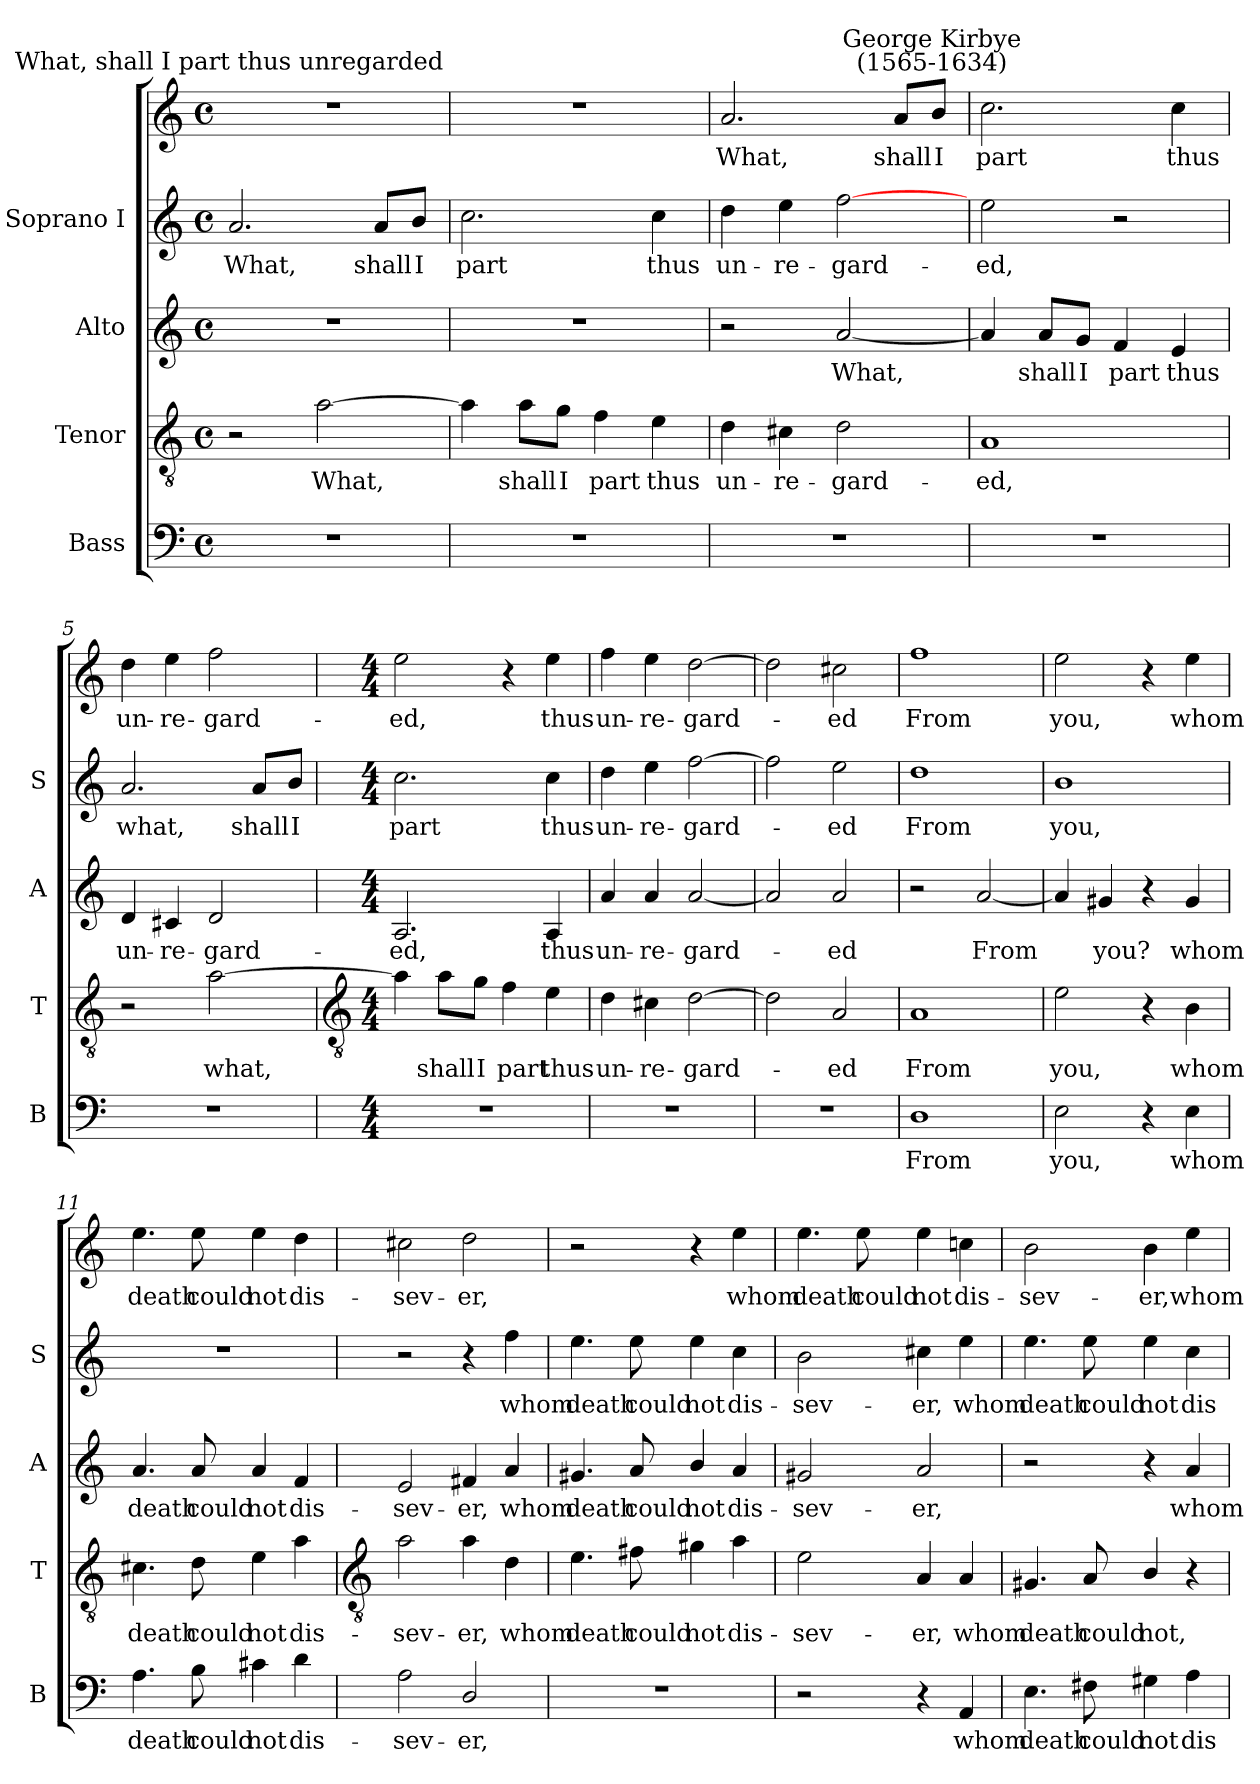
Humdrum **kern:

**kern	**text	**kern	**text	**kern	**text	**kern	**text	**kern	**text
*part4	*part4	*part3	*part3	*part2	*part2	*part1	*part1	*part1	*part1
*staff5	*staff5	*staff4	*staff4	*staff3	*staff3	*staff2	*staff2	*staff1	*staff1
*I"Bass	*	*I"Tenor	*	*I"Alto	*	*I"Soprano I	*	*	*
*I'B	*	*I'T	*	*I'A	*	*I'S	*	*	*
*clefF4	*	*clefGv2	*	*clefG2	*	*clefG2	*	*clefG2	*
*k[]	*	*k[]	*	*k[]	*	*k[]	*	*k[]	*
*C:	*	*C:	*	*C:	*	*C:	*	*C:	*
*M4/4	*	*M4/4	*	*M4/4	*	*M4/4	*	*M4/4	*
*met(c)	*	*met(c)	*	*met(c)	*	*met(c)	*	*met(c)	*
=1	=1	=1	=1	=1	=1	=1	=1	=1	=1
!	!	!	!	!	!	!	!	!LO:TX:a:cj:t=What, shall I part thus unregarded	!
!	!	!	!	!	!	!	!LO:LY:b	!	!
1r	.	2r	.	1r	.	2.a	What,	1r	.
!	!	!	!LO:LY:b	!	!	!	!	!	!
.	.	[2a	What,	.	.	.	.	.	.
!	!	!	!	!	!	!	!LO:LY:b	!	!
.	.	.	.	.	.	8a/L	shall	.	.
!	!	!	!	!	!	!	!LO:LY:b	!	!
.	.	.	.	.	.	8b/J	I	.	.
=2	=2	=2	=2	=2	=2	=2	=2	=2	=2
!	!	!	!	!	!	!	!LO:LY:b	!	!
1r	.	4a]	.	1r	.	2.cc	part	1r	.
!	!	!	!LO:LY:b	!	!	!	!	!	!
.	.	8a\L	shall	.	.	.	.	.	.
!	!	!	!LO:LY:b	!	!	!	!	!	!
.	.	8g\J	I	.	.	.	.	.	.
!	!	!	!LO:LY:b	!	!	!	!	!	!
.	.	4f	part	.	.	.	.	.	.
!	!	!	!LO:LY:b	!	!	!	!LO:LY:b	!	!
.	.	4e	thus	.	.	4cc	thus	.	.
=3	=3	=3	=3	=3	=3	=3	=3	=3	=3
!	!	!	!LO:LY:b	!	!	!	!LO:LY:b	!	!LO:LY:b
1r	.	4d	un-	2r	.	4dd	un-	2.a	What,
!	!	!	!LO:LY:b	!	!	!	!LO:LY:b	!	!
.	.	4c#X	-re-	.	.	4ee	-re-	.	.
!	!	!	!LO:LY:b	!	!LO:LY:b	!	!LO:LY:b	!	!
.	.	2d	-gard-	[2a	What,	[2ff	-gard-	.	.
!	!	!	!	!	!	!	!	!	!LO:LY:b
.	.	.	.	.	.	.	.	8a/L	shall
!	!	!	!	!	!	!	!	!LO:TX:a:cj:t=George Kirbye\n(1565-1634)	!
!	!	!	!	!	!	!	!	!	!LO:LY:b
.	.	.	.	.	.	.	.	8b/J	I
=4	=4	=4	=4	=4	=4	=4	=4	=4	=4
!	!	!	!LO:LY:b	!	!	!	!LO:LY:b	!	!LO:LY:b
1r	.	1A	-ed,	4a]	.	2ee	ed,	2.cc	-part
!	!	!	!	!	!LO:LY:b	!	!	!	!
.	.	.	.	8a/L	shall	.	.	.	.
!	!	!	!	!	!LO:LY:b	!	!	!	!
.	.	.	.	8g/J	I	.	.	.	.
!	!	!	!	!	!LO:LY:b	!	!	!	!
.	.	.	.	4f	part	2r	.	.	.
!	!	!	!	!	!LO:LY:b	!	!	!	!LO:LY:b
.	.	.	.	4e	thus	.	.	4cc	thus
=5	=5	=5	=5	=5	=5	=5	=5	=5	=5
!	!	!	!	!	!LO:LY:b	!	!LO:LY:b	!	!LO:LY:b
1r	.	2r	.	4d	un-	2.a	-what,	4dd	un-
!	!	!	!	!	!LO:LY:b	!	!	!	!LO:LY:b
.	.	.	.	4c#X	-re-	.	.	4ee	-re-
!	!	!	!LO:LY:b	!	!LO:LY:b	!	!	!	!LO:LY:b
.	.	[2a	what,	2d	-gard-	.	.	2ff	-gard-
!	!	!	!	!	!	!	!LO:LY:b	!	!
.	.	.	.	.	.	8a/L	shall	.	.
!	!	!	!	!	!	!	!LO:LY:b	!	!
.	.	.	.	.	.	8b/J	I	.	.
!!LO:LB:g=z
=6	=6	=6	=6	=6	=6	=6	=6	=6	=6
*	*	*clefGv2	*	*	*	*	*	*	*
*M4/4	*	*M4/4	*	*M4/4	*	*M4/4	*	*M4/4	*
!	!	!	!	!	!LO:LY:b	!	!LO:LY:b	!	!LO:LY:b
1r	.	4a]	.	2.A	-ed,	2.cc	part	2ee	ed,
!	!	!	!LO:LY:b	!	!	!	!	!	!
.	.	8a\L	shall	.	.	.	.	.	.
!	!	!	!LO:LY:b	!	!	!	!	!	!
.	.	8g\J	I	.	.	.	.	.	.
!	!	!	!LO:LY:b	!	!	!	!	!	!
.	.	4f	part	.	.	.	.	4r	.
!	!	!	!LO:LY:b	!	!LO:LY:b	!	!LO:LY:b	!	!LO:LY:b
.	.	4e	thus	4A	thus	4cc	thus	4ee	thus
=7	=7	=7	=7	=7	=7	=7	=7	=7	=7
!	!	!	!LO:LY:b	!	!LO:LY:b	!	!LO:LY:b	!	!LO:LY:b
1r	.	4d	un-	4a	un-	4dd	un-	4ff	un-
!	!	!	!LO:LY:b	!	!LO:LY:b	!	!LO:LY:b	!	!LO:LY:b
.	.	4c#X	-re-	4a	-re-	4ee	-re-	4ee	-re-
!	!	!	!LO:LY:b	!	!LO:LY:b	!	!LO:LY:b	!	!LO:LY:b
.	.	[2d	-gard-	[2a	-gard-	[2ff	-gard-	[2dd	-gard-
=8	=8	=8	=8	=8	=8	=8	=8	=8	=8
1r	.	2d]	.	2a]	.	2ff]	.	2dd]	.
!	!	!	!LO:LY:b	!	!LO:LY:b	!	!LO:LY:b	!	!LO:LY:b
.	.	2A	ed	2a	ed	2ee	ed	2cc#X	ed
=9	=9	=9	=9	=9	=9	=9	=9	=9	=9
!	!LO:LY:b	!	!LO:LY:b	!	!	!	!LO:LY:b	!	!LO:LY:b
1D	From	1A	From	2r	.	1dd	From	1ff	From
!	!	!	!	!	!LO:LY:b	!	!	!	!
.	.	.	.	[2a	From	.	.	.	.
=10	=10	=10	=10	=10	=10	=10	=10	=10	=10
!	!LO:LY:b	!	!LO:LY:b	!	!	!	!LO:LY:b	!	!LO:LY:b
2E	you,	2e	you,	4a]	.	1b	you,	2ee	you,
!	!	!	!	!	!LO:LY:b	!	!	!	!
.	.	.	.	4g#X	you?	.	.	.	.
4r	.	4r	.	4r	.	.	.	4r	.
!	!LO:LY:b	!	!LO:LY:b	!	!LO:LY:b	!	!	!	!LO:LY:b
4E	whom	4B	whom	4g#	whom	.	.	4ee	whom
=11	=11	=11	=11	=11	=11	=11	=11	=11	=11
!	!LO:LY:b	!	!LO:LY:b	!	!LO:LY:b	!	!	!	!LO:LY:b
4.A	death	4.c#X	death	4.a	death	1r	.	4.ee	death
!	!LO:LY:b	!	!LO:LY:b	!	!LO:LY:b	!	!	!	!LO:LY:b
8B	could	8d	could	8a	could	.	.	8ee	could
!	!LO:LY:b	!	!LO:LY:b	!	!LO:LY:b	!	!	!	!LO:LY:b
4c#X	not	4e	not	4a	not	.	.	4ee	not
!	!LO:LY:b	!	!LO:LY:b	!	!LO:LY:b	!	!	!	!LO:LY:b
4d	dis-	4a	dis-	4f	dis-	.	.	4dd	dis-
!!LO:LB:g=z
=12	=12	=12	=12	=12	=12	=12	=12	=12	=12
*	*	*clefGv2	*	*	*	*	*	*	*
!	!LO:LY:b	!	!LO:LY:b	!	!LO:LY:b	!	!	!	!LO:LY:b
2A	-sev-	2a	-sev-	2e	-sev-	2r	.	2cc#X	-sev-
!	!LO:LY:b	!	!LO:LY:b	!	!LO:LY:b	!	!	!	!LO:LY:b
2D/	-er,	4a	-er,	4f#X	-er,	4r	.	2dd	-er,
!	!	!	!LO:LY:b	!	!LO:LY:b	!	!LO:LY:b	!	!
.	.	4d	whom	4a	whom	4ff	whom	.	.
=13	=13	=13	=13	=13	=13	=13	=13	=13	=13
!	!	!	!LO:LY:b	!	!LO:LY:b	!	!LO:LY:b	!	!
1r	.	4.e	death	4.g#X	death	4.ee	death	2r	.
!	!	!	!LO:LY:b	!	!LO:LY:b	!	!LO:LY:b	!	!
.	.	8f#X	could	8a	could	8ee	could	.	.
!	!	!	!LO:LY:b	!	!LO:LY:b	!	!LO:LY:b	!	!
.	.	4g#X	not	4b/	not	4ee	not	4r	.
!	!	!	!LO:LY:b	!	!LO:LY:b	!	!LO:LY:b	!	!LO:LY:b
.	.	4a	dis-	4a	dis-	4cc	dis-	4ee	whom
=14	=14	=14	=14	=14	=14	=14	=14	=14	=14
!	!	!	!LO:LY:b	!	!LO:LY:b	!	!LO:LY:b	!	!LO:LY:b
2r	.	2e	-sev-	2g#X	-sev-	2b	-sev-	4.ee	-death
!	!	!	!	!	!	!	!	!	!LO:LY:b
.	.	.	.	.	.	.	.	8ee	could
!	!	!	!LO:LY:b	!	!LO:LY:b	!	!LO:LY:b	!	!LO:LY:b
4r	.	4A	-er,	2a	-er,	4cc#X	-er,	4ee	not
!	!LO:LY:b	!	!LO:LY:b	!	!	!	!LO:LY:b	!	!LO:LY:b
4AA	whom	4A	whom	.	.	4ee	whom	4ccn	dis-
=15	=15	=15	=15	=15	=15	=15	=15	=15	=15
!	!LO:LY:b	!	!LO:LY:b	!	!	!	!LO:LY:b	!	!LO:LY:b
4.E	death	4.G#X	death	2r	.	4.ee	death	2b	sev-
!	!LO:LY:b	!	!LO:LY:b	!	!	!	!LO:LY:b	!	!
8F#X	could	8A	could	.	.	8ee	could	.	.
!	!LO:LY:b	!	!LO:LY:b	!	!	!	!LO:LY:b	!	!LO:LY:b
4G#X	not	4B/	not,	4r	.	4ee	not	4b	-er,
!	!LO:LY:b	!	!	!	!LO:LY:b	!	!LO:LY:b	!	!LO:LY:b
4A	dis-	4r	.	4a	whom	4cc	dis-	4ee	whom
=	=	=	=	=	=	=	=	=	=
*-	*-	*-	*-	*-	*-	*-	*-	*-	*-
